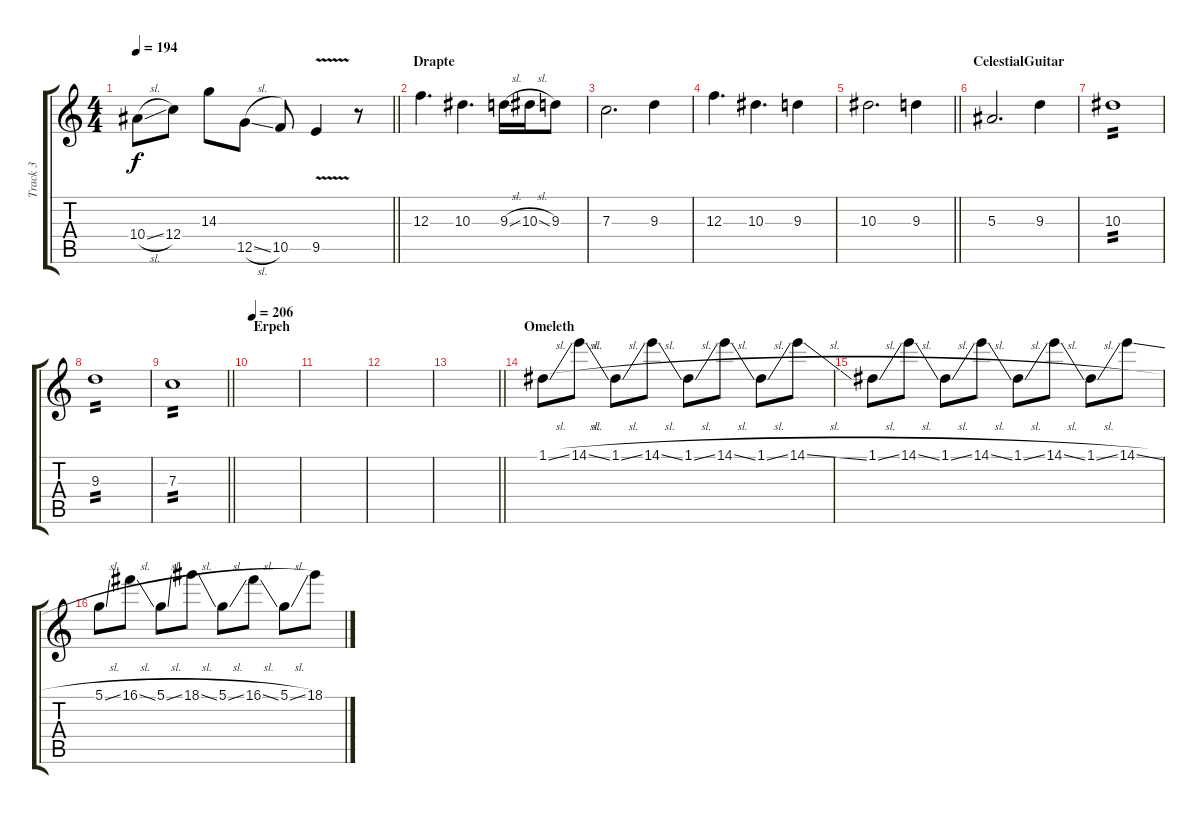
\track ("Track 3" "Track 3") {instrument distortionguitar}
\staff {score tabs}
\tuning (D4 A3 F3 C3 G2 C2) {hide}
\ts (4 4)
\tempo 194
\clef g2
\barLineRight lightlight
\ks c
10.4{sl}.8{dy f} 12.4.8 14.3.8 12.5{sl}.8 10.5.8 9.5{v}.4 r.8 |
\section ("" "Drapte")
12.3.4{d} 10.3.4{d} 9.3{sl}.16 10.3{sl}.16 9.3.8 |
7.3.2{d} 9.3.4 |
12.3.4{d} 10.3.4{d} 9.3.4 |
\barLineRight lightlight
10.3.2{d} 9.3.4 |
\section ("" "CelestialGuitar")
5.3.2{d} 9.3.4 |
10.3.1{tp 2} |
9.3.1{tp 2} |
\barLineRight lightlight
7.3.1{tp 2} |
\section ("" "Erpeh")
\tempo 206
|
|
|
\barLineRight lightlight
|
\section ("" "Omeleth")
1.1{sl}.8{volume 16 balance 8 instrument lead1square} 14.1{sl}.8 1.1{sl}.8 14.1{sl}.8 1.1{sl}.8 14.1{sl}.8 1.1{sl}.8 14.1{sl}.8 |
1.1{sl}.8 14.1{sl}.8 1.1{sl}.8 14.1{sl}.8 1.1{sl}.8 14.1{sl}.8 1.1{sl}.8 14.1{sl}.8 |
5.1{sl}.8 16.1{sl}.8 5.1{sl}.8 18.1{sl}.8 5.1{sl}.8 16.1{sl}.8 5.1{sl}.8 18.1{sl}.8
